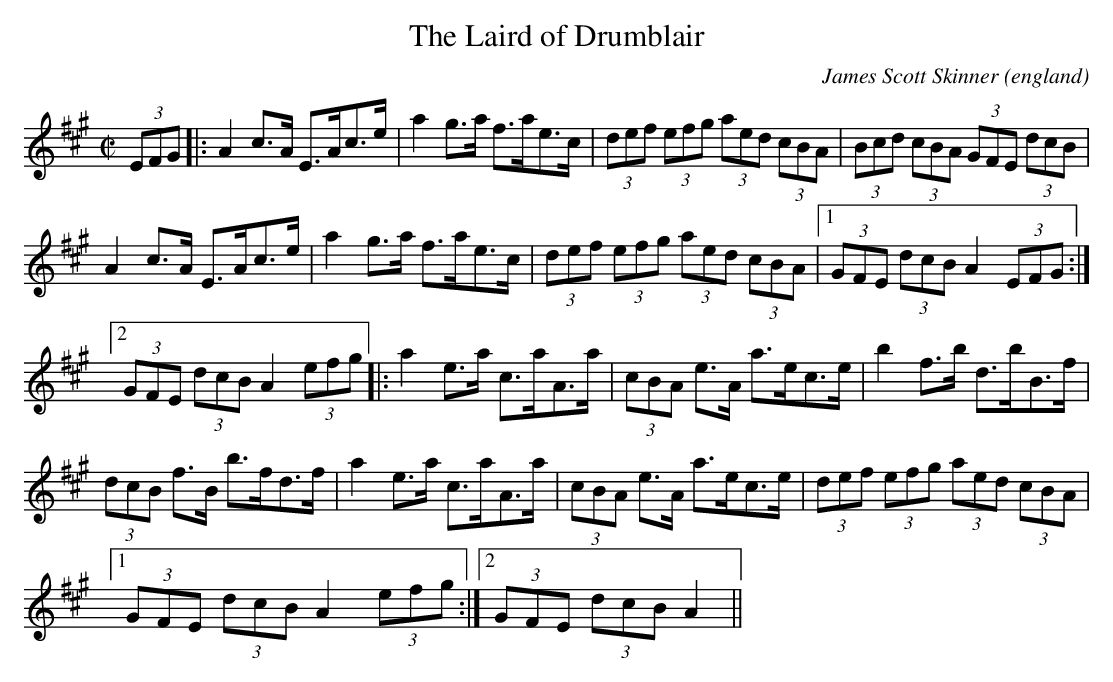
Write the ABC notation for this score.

X:1
T:Laird of Drumblair, The
O:england
C:James Scott Skinner
M:C|
K:A
(3EFG|:A2c>A E>Ac>e|a2g>a f>ae>c|(3def (3efg (3aed (3cBA|(3Bcd (3cBA (3GFE (3dcB|
A2c>A E>Ac>e|a2g>a f>ae>c|(3def (3efg (3aed (3cBA|1 (3GFE (3dcB A2 (3EFG:|
[2 (3GFE (3dcB A2 (3efg|:a2e>a c>aA>a|(3cBA e>A a>ec>e|b2f>b d>bB>f|
(3dcB f>B b>fd>f|a2e>a c>aA>a|(3cBA e>A a>ec>e|(3def (3efg (3aed (3cBA|
[1 (3GFE (3dcB A2 (3efg:|2 (3GFE (3dcB A2||
